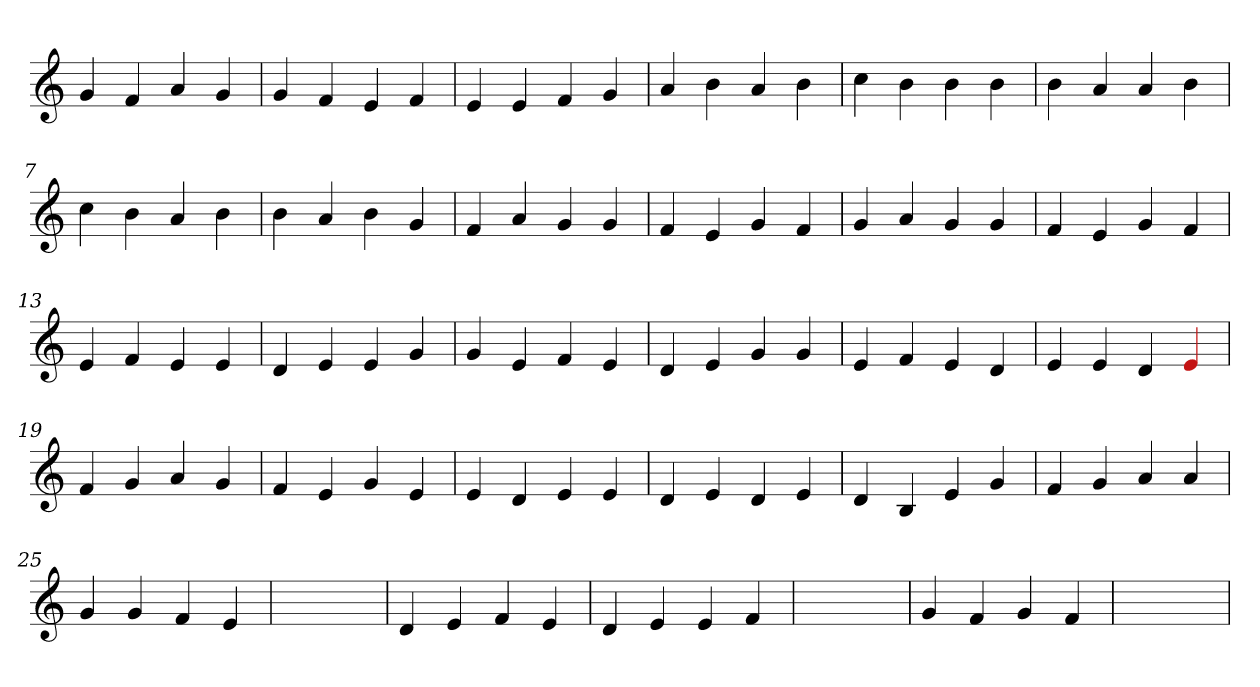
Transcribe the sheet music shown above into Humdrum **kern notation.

**kern
*part1
*staff1
*clefG2
=1
4g
4f
4a
4g
=2
4g
4f
4e
4f
=3
4e
4e
4f
4g
=4
4a
4b
4a
4b
=5
4cc
4b
4b
4b
=6
4b
4a
4a
4b
=7
4cc
4b
4a
4b
=8
4b
4a
4b
4g
=9
4f
4a
4g
4g
=10
4f
4e
4g
4f
=11
4g
4a
4g
4g
=12
4f
4e
4g
4f
=13
4e
4f
4e
4e
=14
4d
4e
4e
4g
=15
4g
4e
4f
4e
=16
4d
4e
4g
4g
=17
4e
4f
4e
4d
=18
4e
4e
4d
4Re
=19
4f
4g
4a
4g
=20
4f
4e
4g
4e
=21
4e
4d
4e
4e
=22
4d
4e
4d
4e
=23
4d
4B
4e
4g
=24
4f
4g
4a
4a
=25
4g
4g
4f
4e
=26
1ryy
=26
4d
4e
4f
4e
=27
4d
4e
4e
4f
=28
1ryy
=28
4g
4f
4g
4f
=29
1ryy
=
*-
